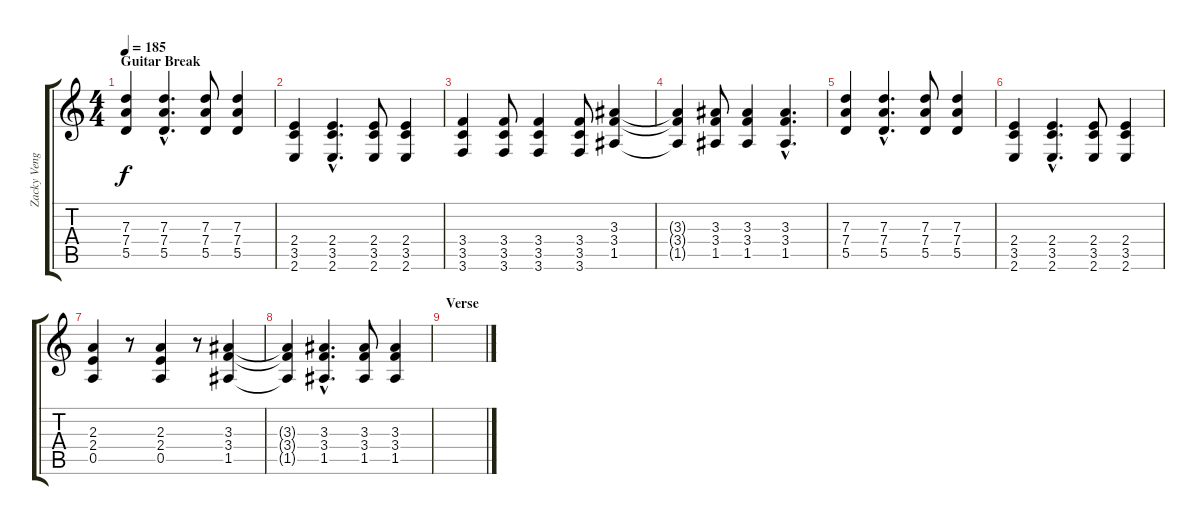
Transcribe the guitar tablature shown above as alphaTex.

\track ("Zacky Vengeance II" "Zacky Veng") {instrument distortionguitar}
\staff {score tabs}
\tuning (E4 B3 G3 D3 A2 D2) {hide}
\ts (4 4)
\section ("" "Guitar Break")
\tempo 185
\clef g2
\ks c
(7.3 7.4 5.5).4{dy f} (7.3{hac} 7.4{hac} 5.5{hac}).4{d} (7.3 7.4 5.5).8 (7.3 7.4 5.5).4 |
(2.4 3.5 2.6).4 (2.4{hac} 3.5{hac} 2.6{hac}).4{d} (2.4 3.5 2.6).8 (2.4 3.5 2.6).4 |
(3.4 3.5 3.6).4 (3.4 3.5 3.6).8 (3.4 3.5 3.6).4 (3.4 3.5 3.6).8 (3.3 3.4 1.5).4 |
(3.3{t} 3.4{t} 1.5{t}).4 (3.3 3.4 1.5).8 (3.3 3.4 1.5).4 (3.3{hac} 3.4{hac} 1.5{hac}).4{d} |
(7.3 7.4 5.5).4 (7.3{hac} 7.4{hac} 5.5{hac}).4{d} (7.3 7.4 5.5).8 (7.3 7.4 5.5).4 |
(2.4 3.5 2.6).4 (2.4{hac} 3.5{hac} 2.6{hac}).4{d} (2.4 3.5 2.6).8 (2.4 3.5 2.6).4 |
(2.3 2.4 0.5).4 r.8 (2.3 2.4 0.5).4 r.8 (3.3 3.4 1.5).4 |
(3.3{t} 3.4{t} 1.5{t}).4 (3.3{hac} 3.4{hac} 1.5{hac}).4{d} (3.3 3.4 1.5).8 (3.3 3.4 1.5).4 |
\section ("" "Verse")
